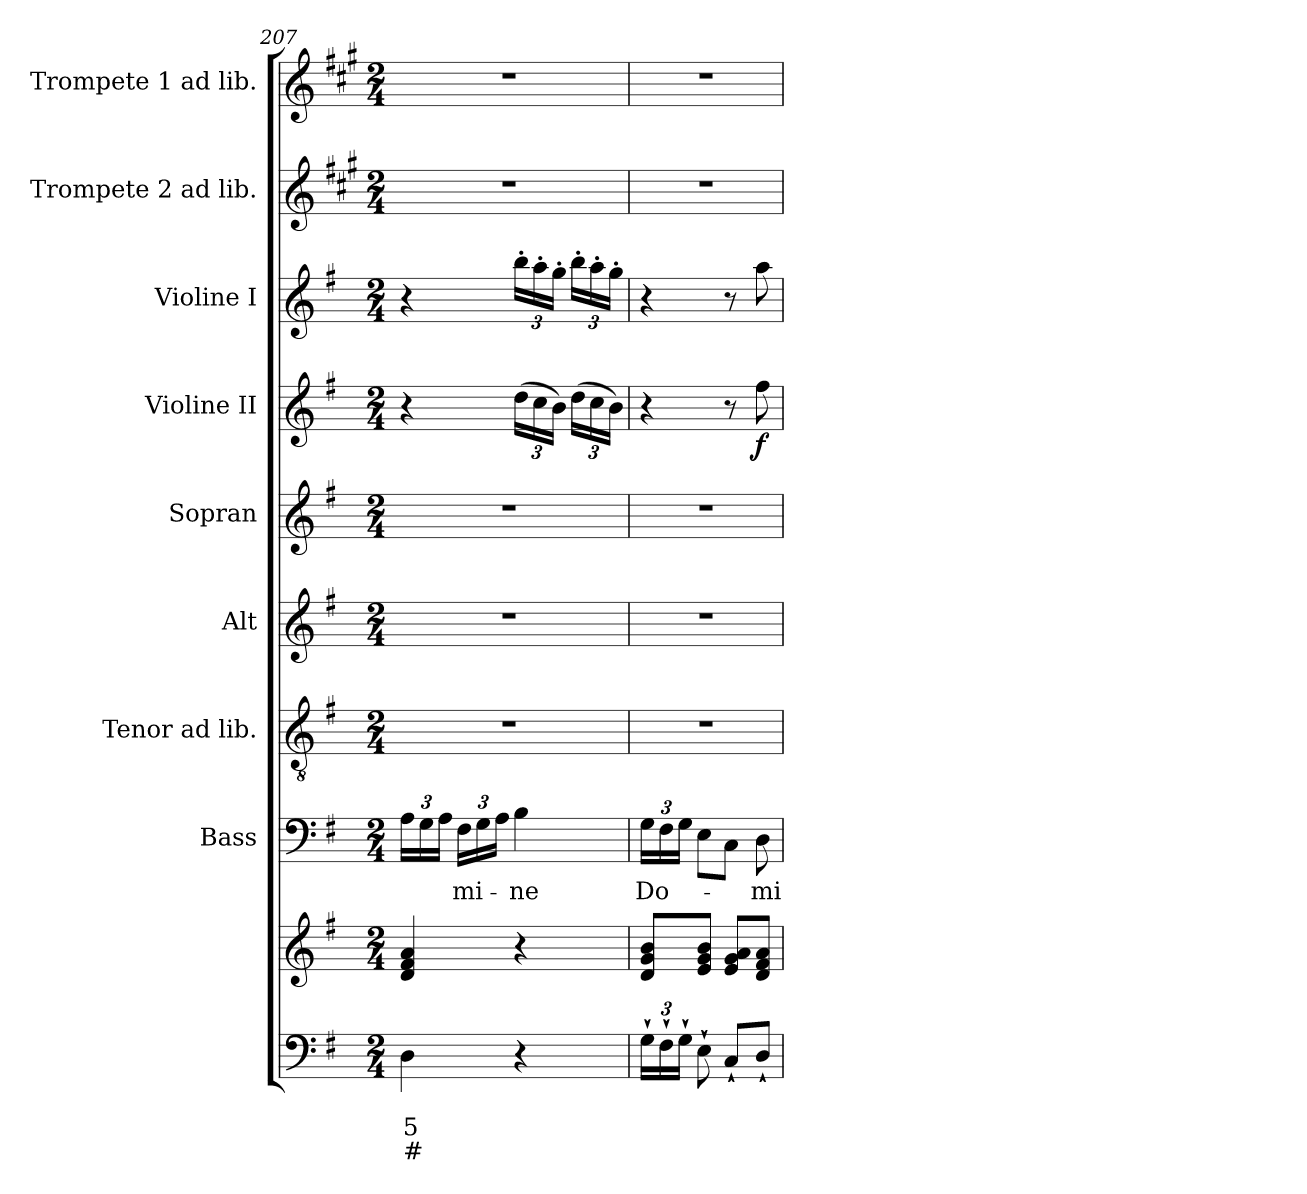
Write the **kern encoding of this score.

**kern	**text	**text	**text	**kern	**kern	**text	**kern	**kern	**kern	**kern	**dynam	**kern	**kern	**kern
*part9	*part9	*part9	*part9	*part9	*part8	*part8	*part7	*part6	*part5	*part4	*part4	*part3	*part2	*part1
*staff10	*staff10	*staff10	*staff10	*staff9	*staff8	*staff8	*staff7	*staff6	*staff5	*staff4	*staff4	*staff3	*staff2	*staff1
*	*	*	*	*	*I"Bass	*	*I"Tenor ad lib.	*I"Alt	*I"Sopran	*I"Violine II	*	*I"Violine I	*I"Trompete 2 ad lib.	*I"Trompete 1 ad lib.
*	*	*	*	*	*I'B.	*	*I'T.	*I'A.	*I'S.	*I'Vl. II	*	*I'Vl. I	*I'Trp. 2	*I'Trp. 1
*clefF4	*	*	*	*clefG2	*clefF4	*	*clefGv2	*clefG2	*clefG2	*clefG2	*	*clefG2	*clefG2	*clefG2
*	*	*	*	*	*	*	*	*	*	*	*	*	*ITrd1c2	*ITrd1c2
*k[f#]	*	*	*	*k[f#]	*k[f#]	*	*k[f#]	*k[f#]	*k[f#]	*k[f#]	*	*k[f#]	*k[f#]	*k[f#]
*G:	*	*	*	*G:	*G:	*	*G:	*G:	*G:	*G:	*	*G:	*G:	*G:
*M2/4	*	*	*	*M2/4	*M2/4	*	*M2/4	*M2/4	*M2/4	*M2/4	*	*M2/4	*M2/4	*M2/4
=207	=207	=207	=207	=207	=207	=207	=207	=207	=207	=207	=207	=207	=207	=207
!	!	!LO:LY:b	!LO:LY:b	!	!	!	!	!	!	!	!	!	!	!
4D\	.	5	#	4d/ 4f#/ 4a/	24A\LL	.	2r	2r	2r	4r	.	4r	2r	2r
.	.	.	.	.	24G\	.	.	.	.	.	.	.	.	.
.	.	.	.	.	24A\JJ	.	.	.	.	.	.	.	.	.
!	!	!	!	!	!	!LO:LY:b	!	!	!	!	!	!	!	!
.	.	.	.	.	24F#\LL	-mi-	.	.	.	.	.	.	.	.
.	.	.	.	.	24G\	.	.	.	.	.	.	.	.	.
.	.	.	.	.	24A\JJ	.	.	.	.	.	.	.	.	.
!	!	!	!	!	!	!LO:LY:b	!	!	!	!	!	!	!	!
4r	.	.	.	4r	4B\	-ne	.	.	.	(>24dd\LL	.	24bb'>\LL	.	.
.	.	.	.	.	.	.	.	.	.	24cc\	.	24aa'>\	.	.
.	.	.	.	.	.	.	.	.	.	24b\JJ)	.	24gg'>\JJ	.	.
.	.	.	.	.	.	.	.	.	.	(>24dd\LL	.	24bb'>\LL	.	.
.	.	.	.	.	.	.	.	.	.	24cc\	.	24aa'>\	.	.
.	.	.	.	.	.	.	.	.	.	24b\JJ)	.	24gg'>\JJ	.	.
=208	=208	=208	=208	=208	=208	=208	=208	=208	=208	=208	=208	=208	=208	=208
!	!	!	!	!	!	!LO:LY:b	!	!	!	!	!	!	!	!
24G`>\LL	.	.	.	8d/ 8g/ 8b/L	24G\LL	Do-	2r	2r	2r	4r	.	4r	2r	2r
24F#`>\	.	.	.	.	24F#\	.	.	.	.	.	.	.	.	.
24G`>\JJ	.	.	.	.	24G\JJ	.	.	.	.	.	.	.	.	.
8E`>\	.	.	.	8e/ 8g/ 8b/J	8E\L	.	.	.	.	.	.	.	.	.
8C`</L	.	.	.	8e/ 8g/ 8a/L	8C\J	.	.	.	.	8r	.	8r	.	.
!	!	!	!	!	!	!LO:LY:b	!	!	!	!	!LO:DY:b	!	!	!
8D`</J	.	.	.	8d/ 8f#/ 8a/J	8D\	-mi-	.	.	.	8ff#\	f	8aa\	.	.
=	=	=	=	=	=	=	=	=	=	=	=	=	=	=
*-	*-	*-	*-	*-	*-	*-	*-	*-	*-	*-	*-	*-	*-	*-
